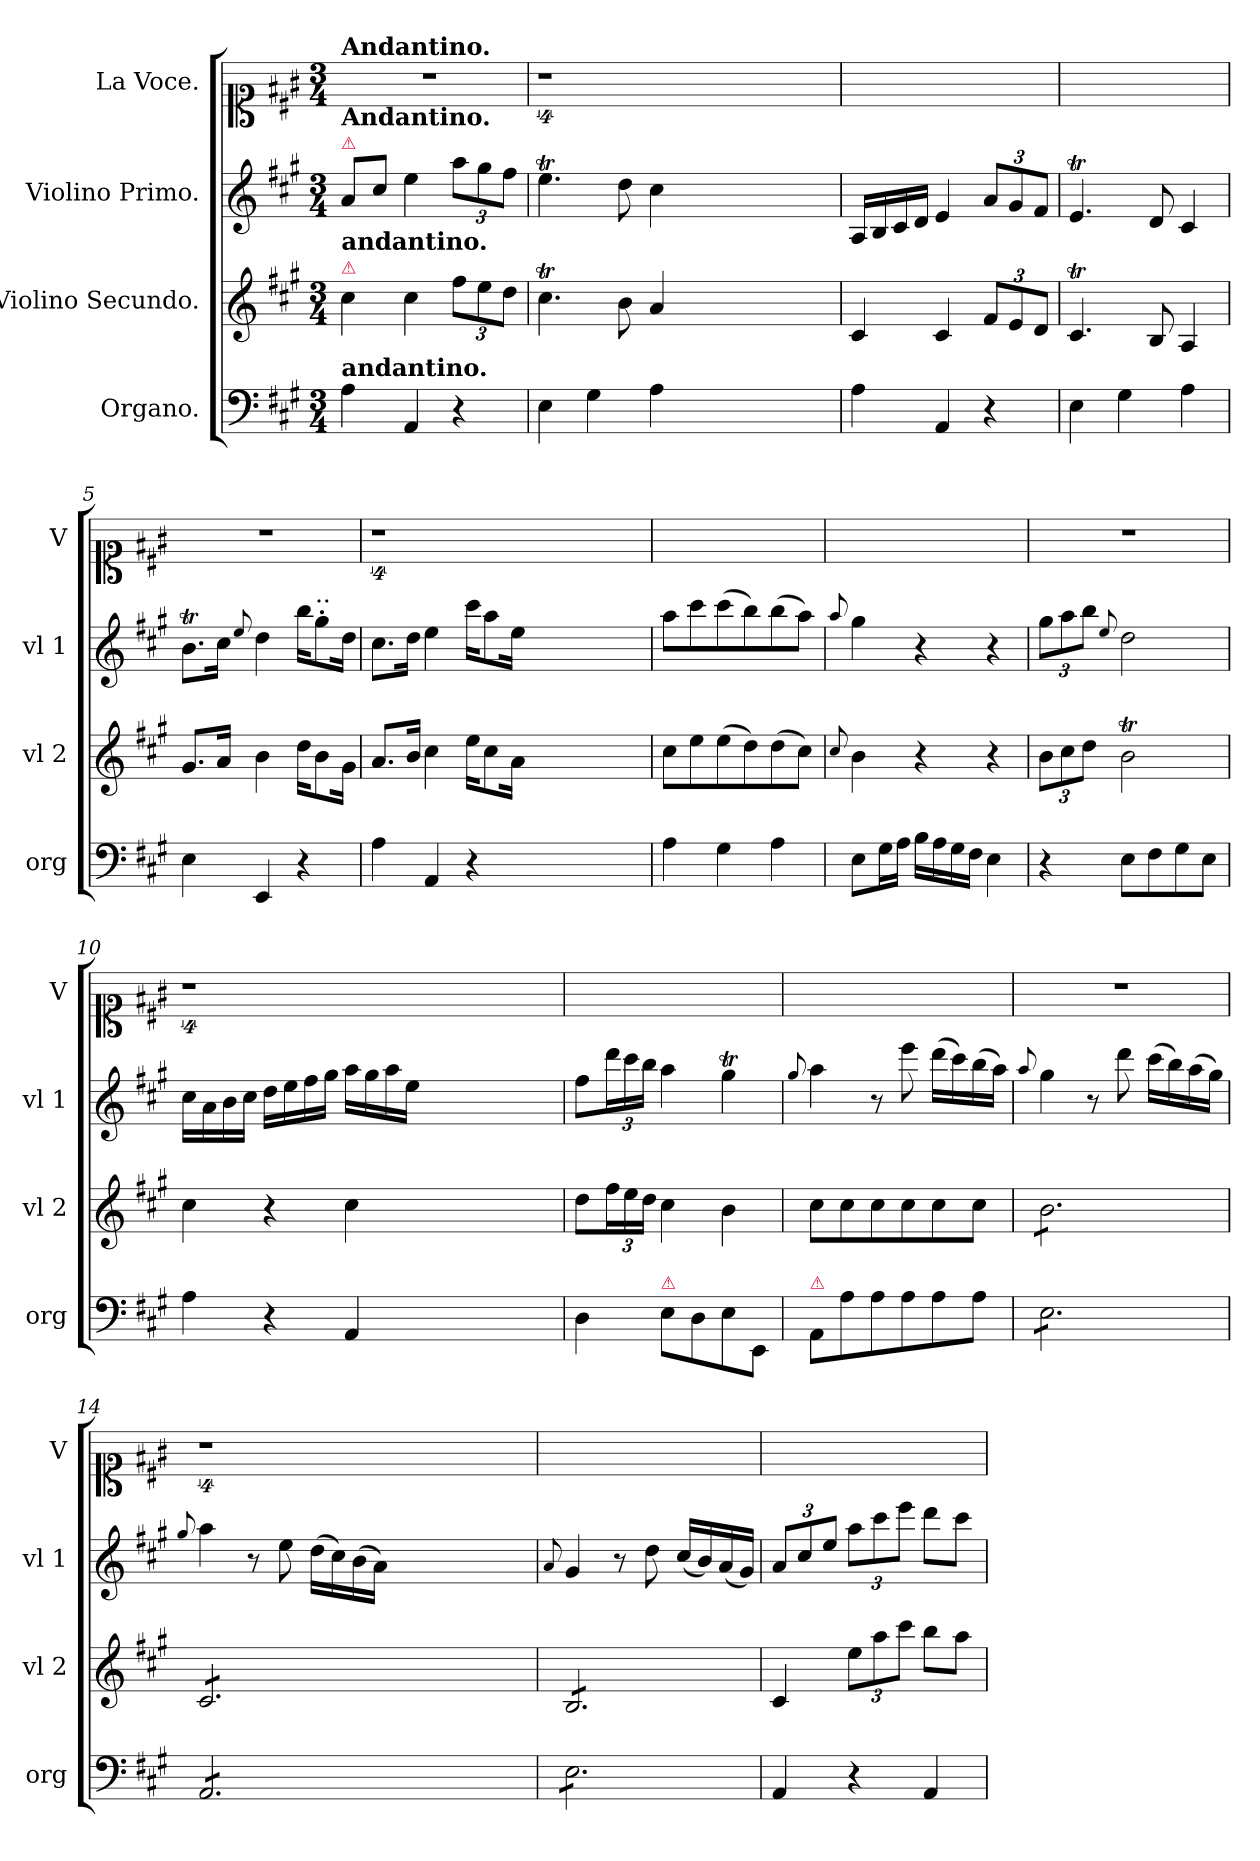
**kern	**kern	**kern	**kern
*part4	*part3	*part2	*part1
*staff4	*staff3	*staff2	*staff1
*I"Organo.	*I"Violino Secundo.	*I"Violino Primo.	*I"La Voce.
*I'org	*I'vl 2	*I'vl 1	*I'V
*clefF4	*clefG2	*clefG2	*clefC1
*k[f#c#g#]	*k[f#c#g#]	*k[f#c#g#]	*k[f#c#g#]
*A:	*A:	*A:	*A:
*M3/4	*M3/4	*M3/4	*M3/4
=1	=1	=1	=1
!	!	!	!LO:TX:a:B:t=Andantino.
!	!	!LO:TX:a:color=crimson:t=⚠	!
!	!	!LO:TX:a:B:t=Andantino.	!
!	!LO:TX:a:color=crimson:t=⚠	!	!
!	!LO:TX:a:B:t=andantino.	!	!
!LO:TX:a:B:t=andantino.	!	!	!
4A\	4cc#\	8a/L	2.r
.	.	8cc#/J	.
4AA/	4cc#\	4ee\	.
4r	12ff#\L	12aa\L	.
.	12ee\	12gg#\	.
.	12dd\J	12ff#\J	.
=2	=2	=2	=2
4E\	4.cc#t\	4.eeT\	4%9r
4G#\	.	.	.
.	8b\	8dd\	.
4A\	4a/	4cc#\	.
1.ryy	1.ryy	1.ryy	.
=3	=3	=3	=3
4A\	4c#/	16A/LL	2.ryy
.	.	16B/	.
.	.	16c#/	.
.	.	16d/JJ	.
4AA/	4c#/	4e/	.
4r	12f#/L	12a/L	.
.	12e/	12g#/	.
.	12d/J	12f#/J	.
=4	=4	=4	=4
4E\	4.c#t/	4.eT/	2.ryy
4G#\	.	.	.
.	8B/	8d/	.
4A\	4A/	4c#/	.
=5	=5	=5	=5
4E\	8.g#/L	8.bT\L	2.r
.	16a/Jk	16cc#\Jk	.
.	.	8qqee/	.
4EE/	4b\	4dd\	.
4r	16dd\KL	16bb\KL	.
!	!	!LO:TX:a:t=..	!
.	8b\	8gg#'\	.
.	16g#\Jk	16dd\Jk	.
=6	=6	=6	=6
4A\	8.a/L	8.cc#\L	4%9r
.	16b/Jk	16dd\Jk	.
4AA/	4cc#\	4ee\	.
4r	16ee\KL	16ccc#\KL	.
.	8cc#\	8aa\	.
.	16a\Jk	16ee\Jk	.
1.ryy	1.ryy	1.ryy	.
=7	=7	=7	=7
4A\	8cc#\L	8aa\L	2.ryy
.	8ee\	8ccc#\	.
4G#\	(8ee\	(8ccc#\	.
.	8dd\)	8bb\)	.
4A\	(8dd\	(8bb\	.
.	8cc#\J)	8aa\J)	.
=8	=8	=8	=8
.	8qqcc#/	8qqaa/	.
8E\L	4b\	4gg#\	2.ryy
16G#\L	.	.	.
16A\JJ	.	.	.
16B\LL	4r	4r	.
16A\	.	.	.
16G#\	.	.	.
16F#\JJ	.	.	.
4E\	4r	4r	.
=9	=9	=9	=9
4r	12b\L	12gg#\L	2.r
.	12cc#\	12aa\	.
.	12dd\J	12bb\J	.
.	.	8qqee/	.
8E\L	2bT\	2dd\	.
8F#\	.	.	.
8G#\	.	.	.
8E\J	.	.	.
=10	=10	=10	=10
4A\	4cc#\	16cc#\LL	4%9r
.	.	16a\	.
.	.	16b\	.
.	.	16cc#\JJ	.
4r	4r	16dd\LL	.
.	.	16ee\	.
.	.	16ff#\	.
.	.	16gg#\JJ	.
4AA/	4cc#\	16aa\LL	.
.	.	16gg#\	.
.	.	16aa\	.
.	.	16ee\JJ	.
1.ryy	1.ryy	1.ryy	.
=11	=11	=11	=11
4D\	8dd\L	8ff#\L	2.ryy
.	24ff#\L	24ddd\L	.
.	24ee\	24ccc#\	.
.	24dd\JJ	24bb\JJ	.
!LO:TX:a:color=crimson:t=⚠	!	!	!
8E\L	4cc#\	4aa\	.
8D\	.	.	.
8E\	4b\	4gg#t\	.
8EE/J	.	.	.
=12	=12	=12	=12
.	.	8qqgg#/	.
!LO:TX:a:color=crimson:t=⚠	!	!	!
8AA/L	8cc#\L	4aa\	2.ryy
8A\	8cc#\	.	.
8A\	8cc#\	8r	.
8A\	8cc#\	8eee\	.
8A\	8cc#\	(16ddd\LL	.
.	.	16ccc#\)	.
8A\J	8cc#\J	(16bb\	.
.	.	16aa\JJ)	.
=13	=13	=13	=13
.	.	8qqaa/	.
*tremolo	*	*	*
*	*tremolo	*	*
8E\L	8b\L	4gg#\	2.r
8E\	8b\	.	.
8E\	8b\	8r	.
8E\	8b\	8ddd\	.
8E\	8b\	(16ccc#\LL	.
.	.	16bb\)	.
8E\J	8b\J	(16aa\	.
.	.	16gg#\JJ)	.
=14	=14	=14	=14
.	.	8qqgg#/	.
8AA/L	8c#/L	4aa\	4%9r
8AA/	8c#/	.	.
8AA/	8c#/	8r	.
8AA/	8c#/	8ee\	.
8AA/	8c#/	(16dd\LL	.
.	.	16cc#\)	.
8AA/J	8c#/J	(16b\	.
.	.	16a\JJ)	.
1.ryy	1.ryy	1.ryy	.
=15	=15	=15	=15
.	.	8qqa/	.
8E\L	8B/L	4g#/	2.ryy
8E\	8B/	.	.
8E\	8B/	8r	.
8E\	8B/	8dd\	.
8E\	8B/	(16cc#/LL	.
.	.	16b/)	.
8E\J	8B/J	(16a/	.
*	*Xtremolo	*	*
*Xtremolo	*	*	*
.	.	16g#/JJ)	.
=16	=16	=16	=16
4AA/	4c#/	12a/L	2.ryy
.	.	12cc#/	.
.	.	12ee/J	.
4r	12ee\L	12aa\L	.
.	12aa\	12ccc#\	.
.	12ccc#\J	12eee\J	.
4AA/	8bb\L	8ddd\L	.
.	8aa\J	8ccc#\J	.
=	=	=	=
*-	*-	*-	*-
